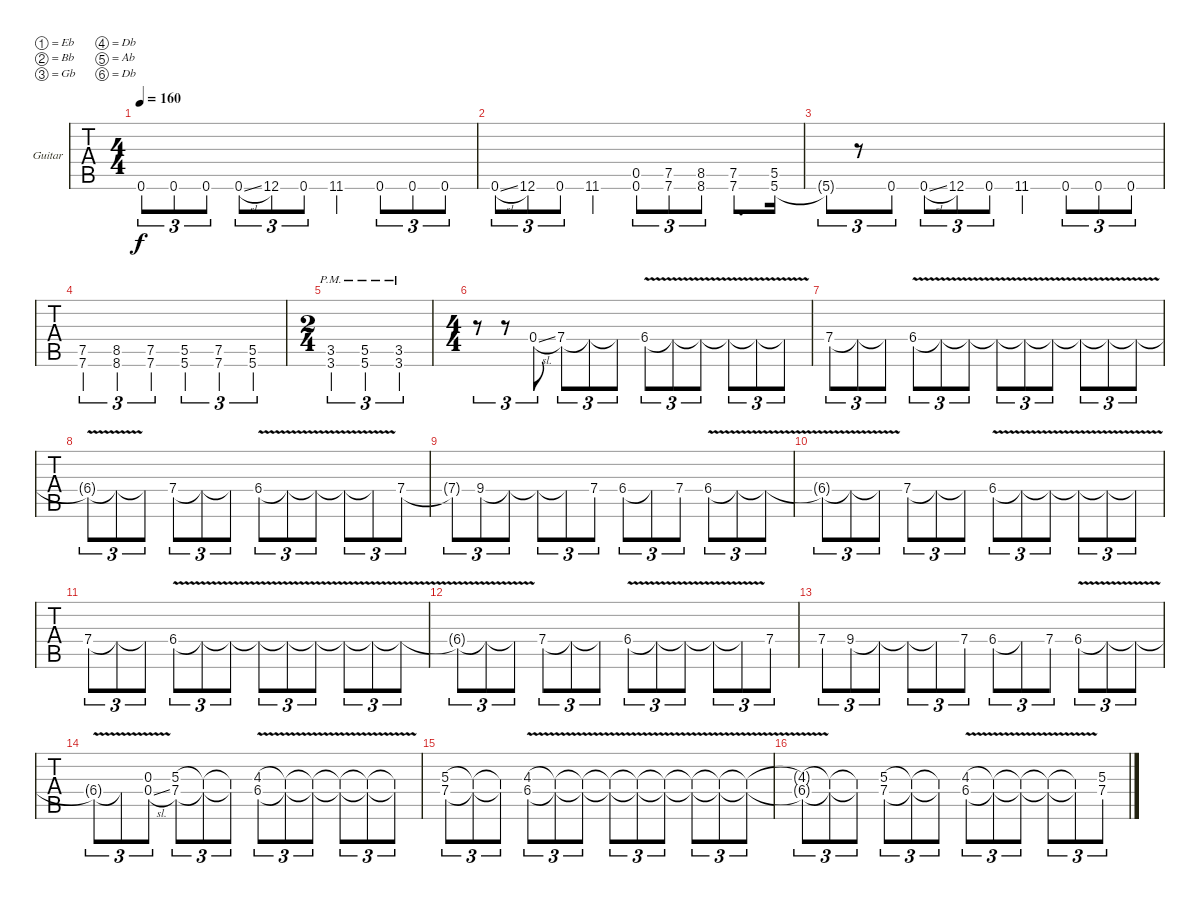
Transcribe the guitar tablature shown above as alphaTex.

\bracketExtendMode groupsimilarinstruments
\firstSystemTrackNameOrientation horizontal
\otherSystemsTrackNameOrientation horizontal
\track ("Sidnei" "Guitar") {instrument distortionguitar}
\staff {tabs}
\tuning (Eb4 Bb3 Gb3 Db3 Ab2 Db2)
\ts (4 4)
\beaming (8 2 2 2 2)
\tempo 160
\clef g2
\ks c
0.6{acc #}.8{tu (3 2) dy f} 0.6{acc #}.8{tu (3 2)} 0.6{acc #}.8{tu (3 2)} 0.6{sl acc #}.8{tu (3 2)} 12.6{acc #}.8{tu (3 2)} 0.6{acc #}.8{tu (3 2)} 11.6.4 0.6{acc #}.8{tu (3 2)} 0.6{acc #}.8{tu (3 2)} 0.6{acc #}.8{tu (3 2)} |
0.6{sl acc #}.8{tu (3 2)} 12.6{acc #}.8{tu (3 2)} 0.6{acc #}.8{tu (3 2)} 11.6.4 (0.6{acc #} 0.5{acc #}).8{tu (3 2)} (7.6{acc #} 7.5{acc #}).8{tu (3 2)} (8.6 8.5).8{tu (3 2)} (7.6{acc #} 7.5{acc #}).8{d} (5.6{acc #} 5.5{acc #}).16 |
5.6{t acc #}.8{tu (3 2)} r.8{tu (3 2)} 0.6{acc #}.8{tu (3 2)} 0.6{sl acc #}.8{tu (3 2)} 12.6{acc #}.8{tu (3 2)} 0.6{acc #}.8{tu (3 2)} 11.6.4 0.6{acc #}.8{tu (3 2)} 0.6{acc #}.8{tu (3 2)} 0.6{acc #}.8{tu (3 2)} |
(7.6{acc #} 7.5{acc #}).4{tu (3 2)} (8.6 8.5).4{tu (3 2)} (7.6{acc #} 7.5{acc #}).4{tu (3 2)} (5.6{acc #} 5.5{acc #}).4{tu (3 2)} (7.6{acc #} 7.5{acc #}).4{tu (3 2)} (5.6{acc #} 5.5{acc #}).4{tu (3 2)} |
\ts (2 4)
\beaming (8 2 2)
(3.6{pm} 3.5{pm}).4{tu (3 2)} (5.6{pm acc #} 5.5{pm acc #}).4{tu (3 2)} (3.6{pm} 3.5{pm}).4{tu (3 2)} |
\ts (4 4)
\beaming (8 2 2 2 2)
r.8{tu (3 2)} r.8{tu (3 2)} 0.4{sl acc #}.8{tu (3 2)} 7.4{acc #}.8{tu (3 2)} 7.4{t acc #}.8{tu (3 2)} 7.4{t acc #}.8{tu (3 2)} 6.4{v}.8{tu (3 2)} 6.4{v t}.8{tu (3 2)} 6.4{v t}.8{tu (3 2)} 6.4{v t}.8{tu (3 2)} 6.4{v t}.8{tu (3 2)} 6.4{v t}.8{tu (3 2)} |
7.4{acc #}.8{tu (3 2)} 7.4{t acc #}.8{tu (3 2)} 7.4{t acc #}.8{tu (3 2)} 6.4{v}.8{tu (3 2)} 6.4{v t}.8{tu (3 2)} 6.4{v t}.8{tu (3 2)} 6.4{v t}.8{tu (3 2)} 6.4{v t}.8{tu (3 2)} 6.4{v t}.8{tu (3 2)} 6.4{v t}.8{tu (3 2)} 6.4{v t}.8{tu (3 2)} 6.4{v t}.8{tu (3 2)} |
6.4{v t}.8{tu (3 2)} 6.4{t}.8{tu (3 2)} 6.4{t}.8{tu (3 2)} 7.4{acc #}.8{tu (3 2)} 7.4{t acc #}.8{tu (3 2)} 7.4{t acc #}.8{tu (3 2)} 6.4{v}.8{tu (3 2)} 6.4{v t}.8{tu (3 2)} 6.4{v t}.8{tu (3 2)} 6.4{v t}.8{tu (3 2)} 6.4{v t}.8{tu (3 2)} 7.4{acc #}.8{tu (3 2)} |
7.4{t acc #}.8{tu (3 2)} 9.4{acc #}.8{tu (3 2)} 9.4{t acc #}.8{tu (3 2)} 9.4{t acc #}.8{tu (3 2)} 9.4{t acc #}.8{tu (3 2)} 7.4{acc #}.8{tu (3 2)} 6.4.8{tu (3 2)} 6.4{t}.8{tu (3 2)} 7.4{acc #}.8{tu (3 2)} 6.4{v}.8{tu (3 2)} 6.4{v t}.8{tu (3 2)} 6.4{v t}.8{tu (3 2)} |
6.4{v t}.8{tu (3 2)} 6.4{v t}.8{tu (3 2)} 6.4{v t}.8{tu (3 2)} 7.4{acc #}.8{tu (3 2)} 7.4{t acc #}.8{tu (3 2)} 7.4{t acc #}.8{tu (3 2)} 6.4{v}.8{tu (3 2)} 6.4{v t}.8{tu (3 2)} 6.4{v t}.8{tu (3 2)} 6.4{v t}.8{tu (3 2)} 6.4{v t}.8{tu (3 2)} 6.4{v t}.8{tu (3 2)} |
7.4{acc #}.8{tu (3 2)} 7.4{t acc #}.8{tu (3 2)} 7.4{t acc #}.8{tu (3 2)} 6.4{v}.8{tu (3 2)} 6.4{v t}.8{tu (3 2)} 6.4{v t}.8{tu (3 2)} 6.4{v t}.8{tu (3 2)} 6.4{v t}.8{tu (3 2)} 6.4{v t}.8{tu (3 2)} 6.4{v t}.8{tu (3 2)} 6.4{v t}.8{tu (3 2)} 6.4{v t}.8{tu (3 2)} |
6.4{v t}.8{tu (3 2)} 6.4{v t}.8{tu (3 2)} 6.4{v t}.8{tu (3 2)} 7.4{acc #}.8{tu (3 2)} 7.4{t acc #}.8{tu (3 2)} 7.4{t acc #}.8{tu (3 2)} 6.4{v}.8{tu (3 2)} 6.4{v t}.8{tu (3 2)} 6.4{v t}.8{tu (3 2)} 6.4{v t}.8{tu (3 2)} 6.4{v t}.8{tu (3 2)} 7.4{acc #}.8{tu (3 2)} |
7.4{acc #}.8{tu (3 2)} 9.4{acc #}.8{tu (3 2)} 9.4{t acc #}.8{tu (3 2)} 9.4{t acc #}.8{tu (3 2)} 9.4{t acc #}.8{tu (3 2)} 7.4{acc #}.8{tu (3 2)} 6.4.8{tu (3 2)} 6.4{t}.8{tu (3 2)} 7.4{acc #}.8{tu (3 2)} 6.4{v}.8{tu (3 2)} 6.4{v t}.8{tu (3 2)} 6.4{v t}.8{tu (3 2)} |
6.4{v t}.8{tu (3 2)} 6.4{v t}.8{tu (3 2)} (0.4{v sl acc #} 0.3{v acc #}).8{tu (3 2)} (7.4{acc #} 5.3).8{tu (3 2)} (7.4{t acc #} 5.3{t}).8{tu (3 2)} (7.4{t acc #} 5.3{t}).8{tu (3 2)} (6.4{v} 4.3{v acc #}).8{tu (3 2)} (6.4{v t} 4.3{v t acc #}).8{tu (3 2)} (6.4{v t} 4.3{v t acc #}).8{tu (3 2)} (6.4{v t} 4.3{v t acc #}).8{tu (3 2)} (6.4{v t} 4.3{v t acc #}).8{tu (3 2)} (6.4{v t} 4.3{v t acc #}).8{tu (3 2)} |
(7.4{acc #} 5.3).8{tu (3 2)} (7.4{t acc #} 5.3{t}).8{tu (3 2)} (7.4{t acc #} 5.3{t}).8{tu (3 2)} (6.4{v} 4.3{v acc #}).8{tu (3 2)} (6.4{v t} 4.3{v t acc #}).8{tu (3 2)} (6.4{v t} 4.3{v t acc #}).8{tu (3 2)} (6.4{v t} 4.3{v t acc #}).8{tu (3 2)} (6.4{v t} 4.3{v t acc #}).8{tu (3 2)} (6.4{v t} 4.3{v t acc #}).8{tu (3 2)} (6.4{v t} 4.3{v t acc #}).8{tu (3 2)} (6.4{v t} 4.3{v t acc #}).8{tu (3 2)} (6.4{v t} 4.3{v t acc #}).8{tu (3 2)} |
(6.4{t} 4.3{t acc #}).8{tu (3 2)} (6.4{t} 4.3{t acc #}).8{tu (3 2)} (6.4{t} 4.3{t acc #}).8{tu (3 2)} (7.4{acc #} 5.3).8{tu (3 2)} (7.4{t acc #} 5.3{t}).8{tu (3 2)} (7.4{t acc #} 5.3{t}).8{tu (3 2)} (6.4{v} 4.3{v acc #}).8{tu (3 2)} (6.4{v t} 4.3{v t acc #}).8{tu (3 2)} (6.4{v t} 4.3{v t acc #}).8{tu (3 2)} (6.4{v t} 4.3{v t acc #}).8{tu (3 2)} (6.4{v t} 4.3{v t acc #}).8{tu (3 2)} (7.4{acc #} 5.3).8{tu (3 2)}
